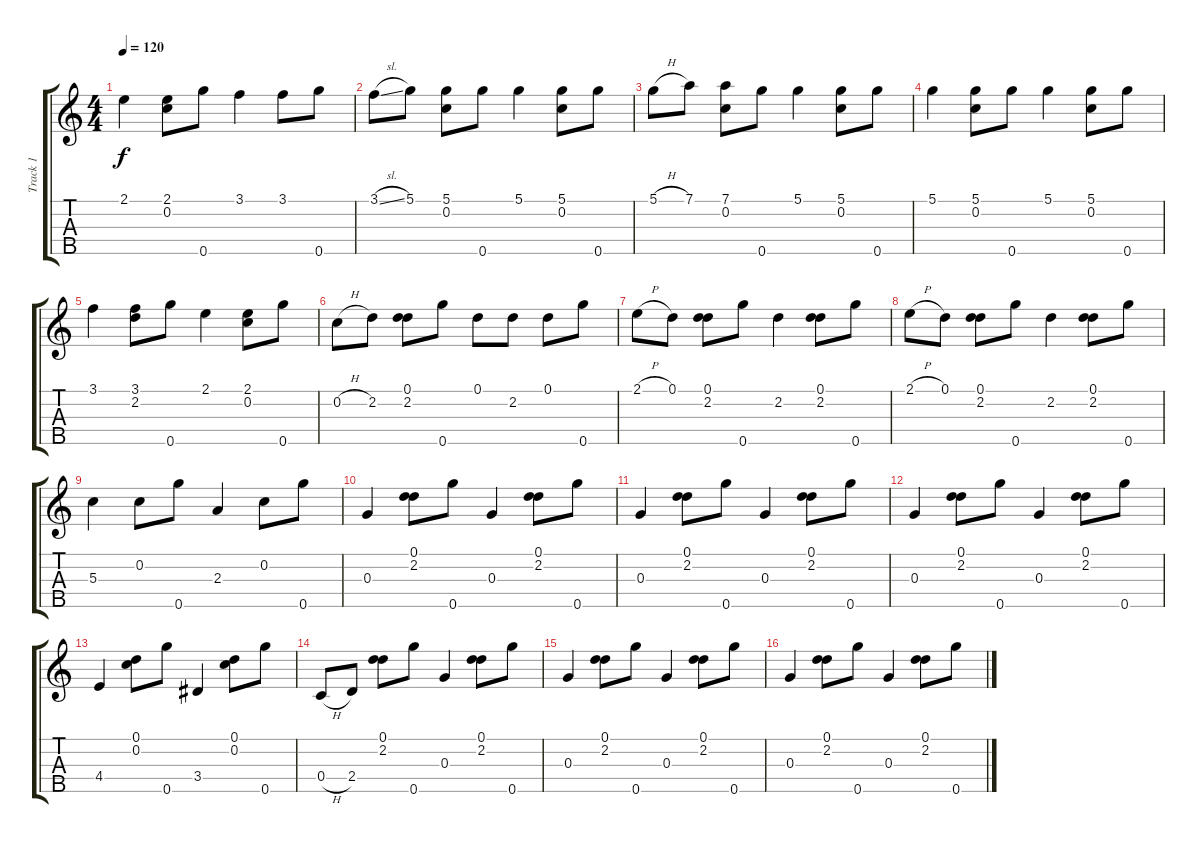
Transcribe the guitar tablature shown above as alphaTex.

\track ("Track 1" "Track 1") {instrument acousticguitarsteel}
\staff {score tabs}
\tuning (D4 C4 G3 C3 G4) {hide}
\ts (4 4)
\tempo 120
\clef g2
\ks c
2.1.4{dy f} (2.1 0.2).8 0.5.8 3.1.4 3.1.8 0.5.8 |
3.1{sl}.8 5.1.8 (5.1 0.2).8 0.5.8 5.1.4 (5.1 0.2).8 0.5.8 |
5.1{h}.8 7.1.8 (7.1 0.2).8 0.5.8 5.1.4 (5.1 0.2).8 0.5.8 |
5.1.4 (5.1 0.2).8 0.5.8 5.1.4 (5.1 0.2).8 0.5.8 |
3.1.4 (3.1 2.2).8 0.5.8 2.1.4 (2.1 0.2).8 0.5.8 |
0.2{h}.8 2.2.8 (0.1 2.2).8 0.5.8 0.1.8 2.2.8 0.1.8 0.5.8 |
2.1{h}.8 0.1.8 (0.1 2.2).8 0.5.8 2.2.4 (0.1 2.2).8 0.5.8 |
2.1{h}.8 0.1.8 (0.1 2.2).8 0.5.8 2.2.4 (0.1 2.2).8 0.5.8 |
5.3.4 0.2.8 0.5.8 2.3.4 0.2.8 0.5.8 |
0.3.4 (0.1 2.2).8 0.5.8 0.3.4 (0.1 2.2).8 0.5.8 |
0.3.4 (0.1 2.2).8 0.5.8 0.3.4 (0.1 2.2).8 0.5.8 |
0.3.4 (0.1 2.2).8 0.5.8 0.3.4 (0.1 2.2).8 0.5.8 |
4.4.4 (0.1 0.2).8 0.5.8 3.4.4 (0.1 0.2).8 0.5.8 |
0.4{h}.8 2.4.8 (0.1 2.2).8 0.5.8 0.3.4 (0.1 2.2).8 0.5.8 |
0.3.4 (0.1 2.2).8 0.5.8 0.3.4 (0.1 2.2).8 0.5.8 |
0.3.4 (0.1 2.2).8 0.5.8 0.3.4 (0.1 2.2).8 0.5.8
